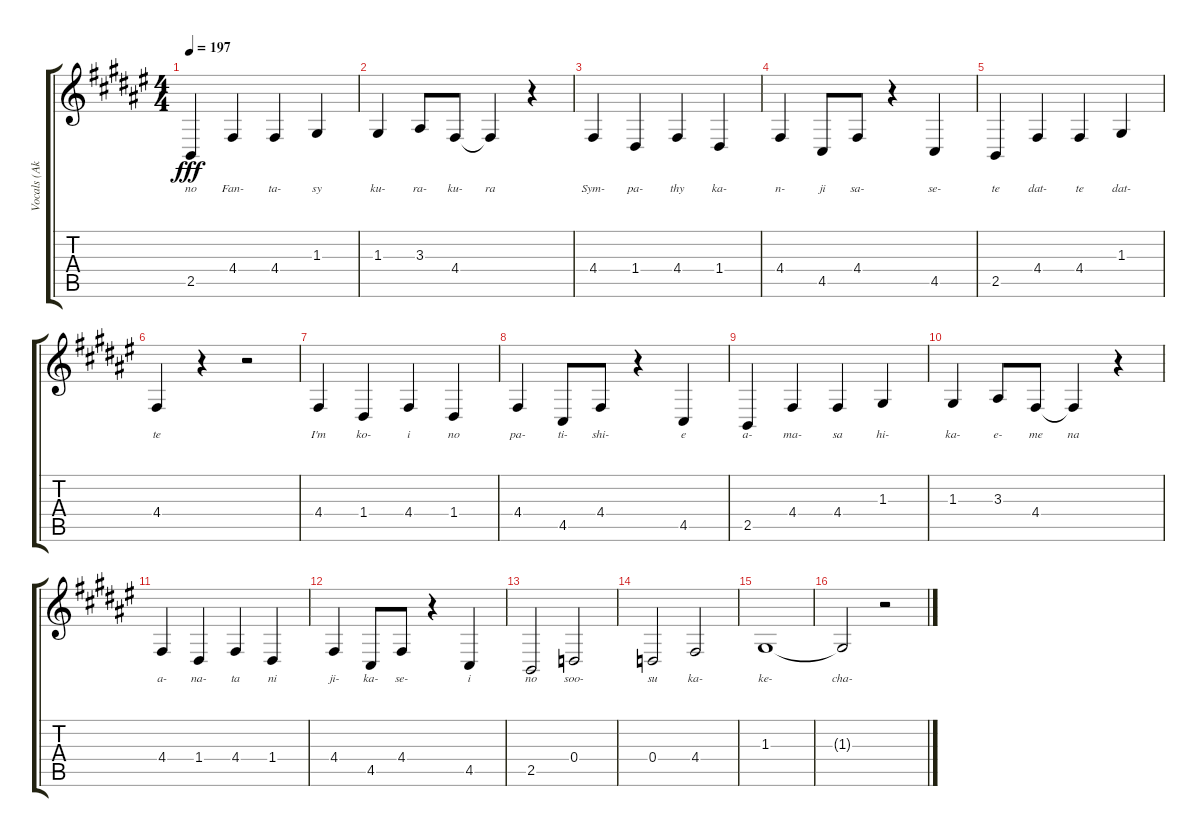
\track ("Vocals (Akiyama Mio)" "Vocals (Ak") {instrument altosax}
\staff {score tabs}
\tuning (E4 B3 G3 D3 A2 E2) {hide}
\ts (4 4)
\tempo 197
\clef g2
\ks f#
2.5.4{lyrics (0 "no") lyrics (1 "") lyrics (2 "") lyrics (3 "") lyrics (4 "") dy fff} 4.4.4{lyrics (0 "Fan-") lyrics (1 "") lyrics (2 "") lyrics (3 "") lyrics (4 "")} 4.4.4{lyrics (0 "ta-") lyrics (1 "") lyrics (2 "") lyrics (3 "") lyrics (4 "")} 1.3.4{lyrics (0 "sy") lyrics (1 "") lyrics (2 "") lyrics (3 "") lyrics (4 "")} |
1.3.4{lyrics (0 "ku-") lyrics (1 "") lyrics (2 "") lyrics (3 "") lyrics (4 "")} 3.3.8{lyrics (0 "ra-") lyrics (1 "") lyrics (2 "") lyrics (3 "") lyrics (4 "")} 4.4.8{lyrics (0 "ku-") lyrics (1 "") lyrics (2 "") lyrics (3 "") lyrics (4 "")} 4.4{t}.4{lyrics (0 "ra") lyrics (1 "") lyrics (2 "") lyrics (3 "") lyrics (4 "")} r.4 |
4.4.4{lyrics (0 "Sym-") lyrics (1 "") lyrics (2 "") lyrics (3 "") lyrics (4 "")} 1.4.4{lyrics (0 "pa-") lyrics (1 "") lyrics (2 "") lyrics (3 "") lyrics (4 "")} 4.4.4{lyrics (0 "thy") lyrics (1 "") lyrics (2 "") lyrics (3 "") lyrics (4 "")} 1.4.4{lyrics (0 "ka-") lyrics (1 "") lyrics (2 "") lyrics (3 "") lyrics (4 "")} |
4.4.4{lyrics (0 "n-") lyrics (1 "") lyrics (2 "") lyrics (3 "") lyrics (4 "")} 4.5.8{lyrics (0 "ji") lyrics (1 "") lyrics (2 "") lyrics (3 "") lyrics (4 "")} 4.4.8{lyrics (0 "sa-") lyrics (1 "") lyrics (2 "") lyrics (3 "") lyrics (4 "")} r.4 4.5.4{lyrics (0 "se-") lyrics (1 "") lyrics (2 "") lyrics (3 "") lyrics (4 "")} |
2.5.4{lyrics (0 "te") lyrics (1 "") lyrics (2 "") lyrics (3 "") lyrics (4 "")} 4.4.4{lyrics (0 "dat-") lyrics (1 "") lyrics (2 "") lyrics (3 "") lyrics (4 "")} 4.4.4{lyrics (0 "te") lyrics (1 "") lyrics (2 "") lyrics (3 "") lyrics (4 "")} 1.3.4{lyrics (0 "dat-") lyrics (1 "") lyrics (2 "") lyrics (3 "") lyrics (4 "")} |
4.4.4{lyrics (0 "te") lyrics (1 "") lyrics (2 "") lyrics (3 "") lyrics (4 "")} r.4 r.2 |
4.4.4{lyrics (0 "I'm") lyrics (1 "") lyrics (2 "") lyrics (3 "") lyrics (4 "")} 1.4.4{lyrics (0 "ko-") lyrics (1 "") lyrics (2 "") lyrics (3 "") lyrics (4 "")} 4.4.4{lyrics (0 "i") lyrics (1 "") lyrics (2 "") lyrics (3 "") lyrics (4 "")} 1.4.4{lyrics (0 "no") lyrics (1 "") lyrics (2 "") lyrics (3 "") lyrics (4 "")} |
4.4.4{lyrics (0 "pa-") lyrics (1 "") lyrics (2 "") lyrics (3 "") lyrics (4 "")} 4.5.8{lyrics (0 "ti-") lyrics (1 "") lyrics (2 "") lyrics (3 "") lyrics (4 "")} 4.4.8{lyrics (0 "shi-") lyrics (1 "") lyrics (2 "") lyrics (3 "") lyrics (4 "")} r.4 4.5.4{lyrics (0 "e") lyrics (1 "") lyrics (2 "") lyrics (3 "") lyrics (4 "")} |
2.5.4{lyrics (0 "a-") lyrics (1 "") lyrics (2 "") lyrics (3 "") lyrics (4 "")} 4.4.4{lyrics (0 "ma-") lyrics (1 "") lyrics (2 "") lyrics (3 "") lyrics (4 "")} 4.4.4{lyrics (0 "sa") lyrics (1 "") lyrics (2 "") lyrics (3 "") lyrics (4 "")} 1.3.4{lyrics (0 "hi-") lyrics (1 "") lyrics (2 "") lyrics (3 "") lyrics (4 "")} |
1.3.4{lyrics (0 "ka-") lyrics (1 "") lyrics (2 "") lyrics (3 "") lyrics (4 "")} 3.3.8{lyrics (0 "e-") lyrics (1 "") lyrics (2 "") lyrics (3 "") lyrics (4 "")} 4.4.8{lyrics (0 "me") lyrics (1 "") lyrics (2 "") lyrics (3 "") lyrics (4 "")} 4.4{t}.4{lyrics (0 "na") lyrics (1 "") lyrics (2 "") lyrics (3 "") lyrics (4 "")} r.4 |
4.4.4{lyrics (0 "a-") lyrics (1 "") lyrics (2 "") lyrics (3 "") lyrics (4 "")} 1.4.4{lyrics (0 "na-") lyrics (1 "") lyrics (2 "") lyrics (3 "") lyrics (4 "")} 4.4.4{lyrics (0 "ta") lyrics (1 "") lyrics (2 "") lyrics (3 "") lyrics (4 "")} 1.4.4{lyrics (0 "ni") lyrics (1 "") lyrics (2 "") lyrics (3 "") lyrics (4 "")} |
4.4.4{lyrics (0 "ji-") lyrics (1 "") lyrics (2 "") lyrics (3 "") lyrics (4 "")} 4.5.8{lyrics (0 "ka-") lyrics (1 "") lyrics (2 "") lyrics (3 "") lyrics (4 "")} 4.4.8{lyrics (0 "se-") lyrics (1 "") lyrics (2 "") lyrics (3 "") lyrics (4 "")} r.4 4.5.4{lyrics (0 "i") lyrics (1 "") lyrics (2 "") lyrics (3 "") lyrics (4 "")} |
2.5.2{lyrics (0 "no") lyrics (1 "") lyrics (2 "") lyrics (3 "") lyrics (4 "")} 0.4.2{lyrics (0 "soo-") lyrics (1 "") lyrics (2 "") lyrics (3 "") lyrics (4 "")} |
0.4.2{lyrics (0 "su") lyrics (1 "") lyrics (2 "") lyrics (3 "") lyrics (4 "")} 4.4.2{lyrics (0 "ka-") lyrics (1 "") lyrics (2 "") lyrics (3 "") lyrics (4 "")} |
1.3.1{lyrics (0 "ke-") lyrics (1 "") lyrics (2 "") lyrics (3 "") lyrics (4 "")} |
1.3{t}.2{lyrics (0 "cha-") lyrics (1 "") lyrics (2 "") lyrics (3 "") lyrics (4 "")} r.2
